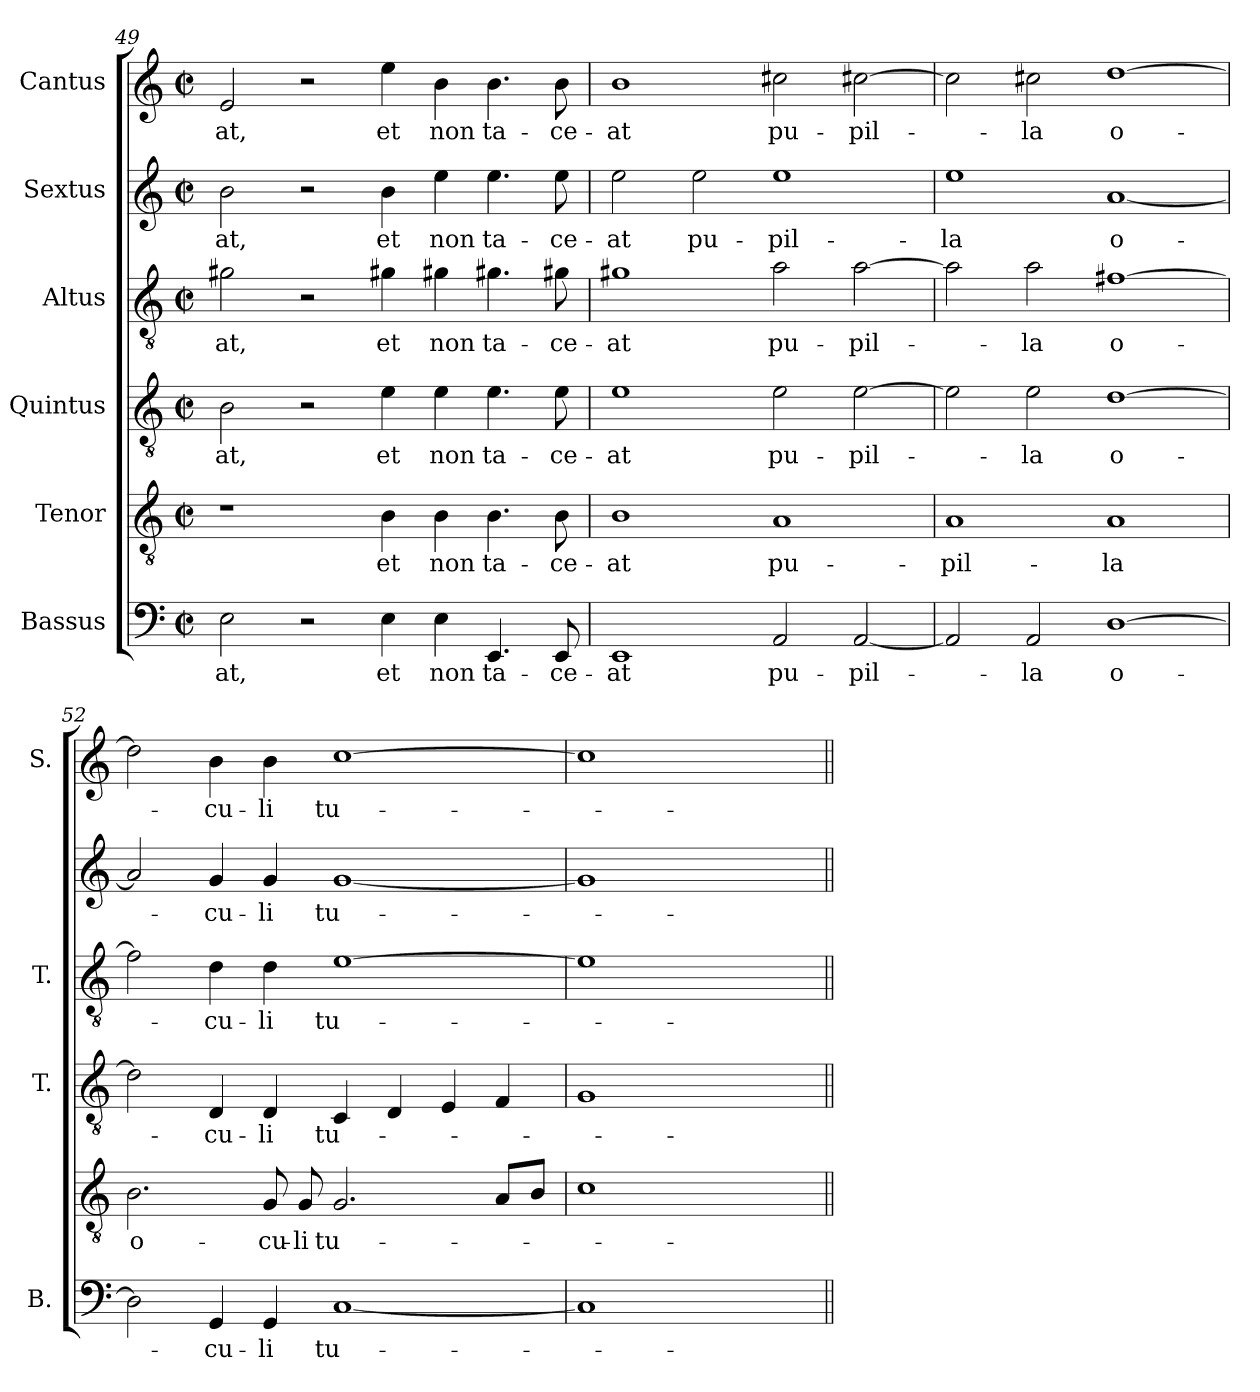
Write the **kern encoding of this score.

**kern	**text	**kern	**text	**kern	**text	**kern	**text	**kern	**text	**kern	**text
*part6	*part6	*part5	*part5	*part4	*part4	*part3	*part3	*part2	*part2	*part1	*part1
*staff6	*staff6	*staff5	*staff5	*staff4	*staff4	*staff3	*staff3	*staff2	*staff2	*staff1	*staff1
*I"Bassus	*	*I"Tenor	*	*I"Quintus	*	*I"Altus	*	*I"Sextus	*	*I"Cantus	*
*I'B.	*	*	*	*I'T.	*	*I'T.	*	*	*	*I'S.	*
*clefF4	*	*clefGv2	*	*clefGv2	*	*clefGv2	*	*clefG2	*	*clefG2	*
*k[]	*	*k[]	*	*k[]	*	*k[]	*	*k[]	*	*k[]	*
*C:	*	*C:	*	*C:	*	*C:	*	*C:	*	*C:	*
*M2/2	*	*M2/2	*	*M2/2	*	*M2/2	*	*M2/2	*	*M2/2	*
*met(c|)	*	*met(c|)	*	*met(c|)	*	*met(c|)	*	*met(c|)	*	*met(c|)	*
=49	=49	=49	=49	=49	=49	=49	=49	=49	=49	=49	=49
2E\	-at,	1r	.	2B\	-at,	2g#X\	-at,	2b\	-at,	2e/	-at,
2r	.	.	.	2r	.	2r	.	2r	.	2r	.
4E\	et	4B\	et	4e\	et	4g#X\	et	4b\	et	4ee\	et
4E\	non	4B\	non	4e\	non	4g#X\	non	4ee\	non	4b\	non
4.EE/	ta-	4.B\	ta-	4.e\	ta-	4.g#X\	ta-	4.ee\	ta-	4.b\	ta-
8EE/	-ce-	8B\	-ce-	8e\	-ce-	8g#X\	-ce-	8ee\	-ce-	8b\	-ce-
=50	=50	=50	=50	=50	=50	=50	=50	=50	=50	=50	=50
1EE/	-at	1B\	-at	1e\	-at	1g#X\	-at	2ee\	-at	1b\	-at
.	.	.	.	.	.	.	.	2ee\	pu-	.	.
2AA/	pu-	1A/	pu-	2e\	pu-	2a\	pu-	1ee\	-pil-	2cc#X\	pu-
[2AA/	-pil-	.	.	[2e\	-pil-	[2a\	-pil-	.	.	[2cc#X\	-pil-
=51	=51	=51	=51	=51	=51	=51	=51	=51	=51	=51	=51
2AA/]	.	1A/	-pil-	2e\]	.	2a\]	.	1ee\	-la	2cc#\]	.
2AA/	-la	.	.	2e\	-la	2a\	-la	.	.	2cc#X\	-la
[1D\	o-	1A/	-la	[1d\	o-	[1f#X\	o-	[1a/	o-	[1dd\	o-
=52	=52	=52	=52	=52	=52	=52	=52	=52	=52	=52	=52
2D\]	.	2.B\	o-	2d\]	.	2f#\]	.	2a/]	.	2dd\]	.
4GG/	-cu-	.	.	4D/	-cu-	4d\	-cu-	4g/	-cu-	4b\	-cu-
4GG/	-li	8G/	-cu-	4D/	-li	4d\	-li	4g/	-li	4b\	-li
.	.	8G/	-li	.	.	.	.	.	.	.	.
[1C/	tu-	2.G/	tu-	4C/	tu-	[1e\	tu-	[1g/	tu-	[1cc\	tu-
.	.	.	.	4D/	.	.	.	.	.	.	.
.	.	.	.	4E/	.	.	.	.	.	.	.
.	.	8A/L	.	4F/	.	.	.	.	.	.	.
.	.	8B/J	.	.	.	.	.	.	.	.	.
=53	=53	=53	=53	=53	=53	=53	=53	=53	=53	=53	=53
1C/]	.	1c\	.	1G/	.	1e\]	.	1g/]	.	1cc\]	.
1C/yy	-i.	1c\yy	-i.	1G/yy	-i.	1e\yy	-i.	1g/yy	-i.	1cc\yy	-i.
=||	=||	=||	=||	=||	=||	=||	=||	=||	=||	=||	=||
*-	*-	*-	*-	*-	*-	*-	*-	*-	*-	*-	*-
